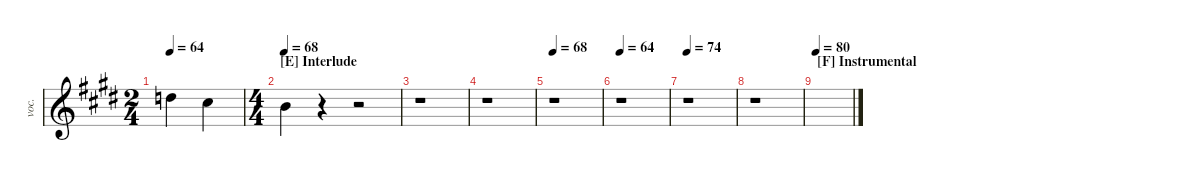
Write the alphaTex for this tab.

\defaultSystemsLayout 4
\hideDynamics
\bracketExtendMode groupsimilarinstruments
\otherSystemsTrackNameOrientation horizontal
\chordDiagramsInScore
\track ("Vocals" "voc.") {instrument electricpiano1}
\staff {score}
\tuning (E4 B3 G3 D3 A2 E2)
\ts (2 4)
\tempo 64
\clef g2
\ks e
3.2{acc forcenatural}.4{ot 8vb dy mf beam Down} 2.2{acc #}.4{ot 8vb beam Down} |
\ts (4 4)
\beaming (8 2 2 2 2)
\section ("E" "Interlude")
\tempo 68
0.2{acc forcenatural}.4{ot 8vb beam Down} r.4{beam Down} r.2{beam Down} |
r.1{beam Down} |
r.1{beam Down} |
\tempo 68
r.1{beam Down} |
\tempo 64
r.1{beam Down} |
\tempo 74
r.1{beam Down} |
r.1{beam Down} |
\section ("F" "Instrumental")
\tempo 80
